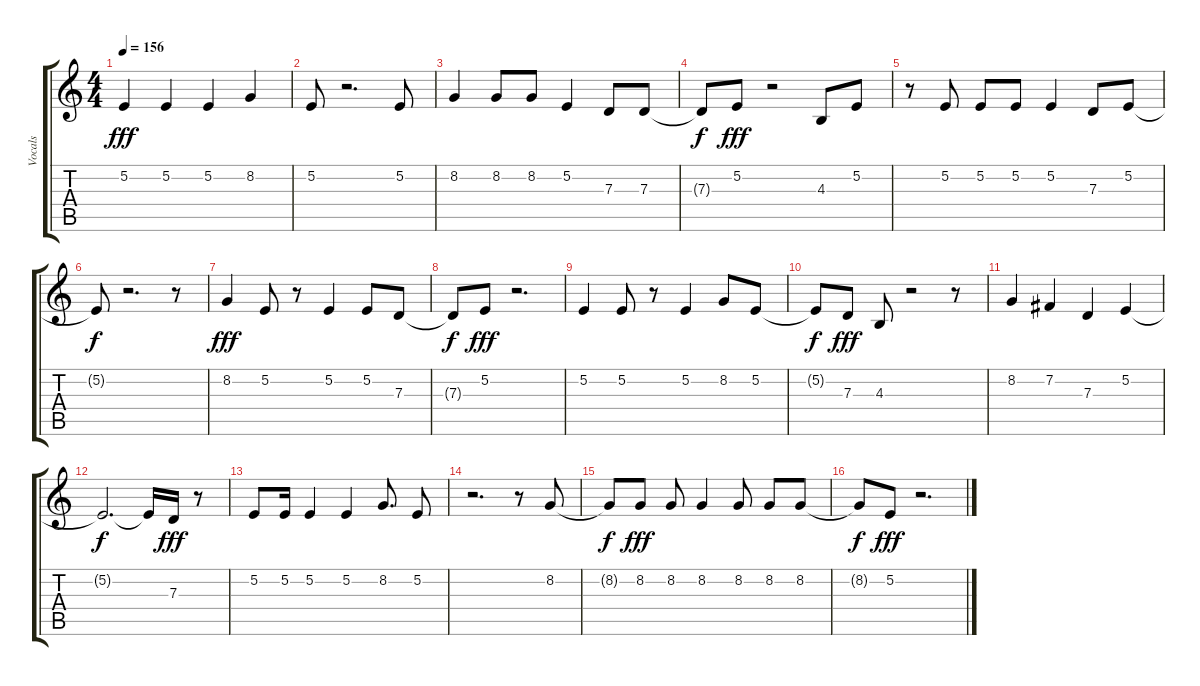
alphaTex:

\track ("Vocals" "Vocals") {instrument lead2sawtooth}
\staff {score tabs}
\tuning (E4 B3 G3 D3 A2 E2) {hide}
\ts (4 4)
\tempo 156
\clef g2
\ks c
5.2.4{dy fff} 5.2.4 5.2.4 8.2.4 |
5.2.8 r.2{d} 5.2.8 |
8.2.4 8.2.8 8.2.8 5.2.4 7.3.8 7.3.8 |
7.3{t}.8{dy f} 5.2.8{dy fff} r.2 4.3.8 5.2.8 |
r.8 5.2.8 5.2.8 5.2.8 5.2.4 7.3.8 5.2.8 |
5.2{t}.8{dy f} r.2{d} r.8 |
8.2.4{dy fff} 5.2.8 r.8 5.2.4 5.2.8 7.3.8 |
7.3{t}.8{dy f} 5.2.8{dy fff} r.2{d} |
5.2.4 5.2.8 r.8 5.2.4 8.2.8 5.2.8 |
5.2{t}.8{dy f} 7.3.8{dy fff} 4.3.8 r.2 r.8 |
8.2.4 7.2.4 7.3.4 5.2.4 |
5.2{t}.2{d dy f} 5.2{t}.16 7.3.16{dy fff} r.8 |
5.2.8 5.2.16 5.2.4 5.2.4 8.2.8{d} 5.2.8 |
r.2{d} r.8 8.2.8 |
8.2{t}.8{dy f} 8.2.8{dy fff} 8.2.8 8.2.4 8.2.8 8.2.8 8.2.8 |
8.2{t}.8{dy f} 5.2.8{dy fff} r.2{d}
